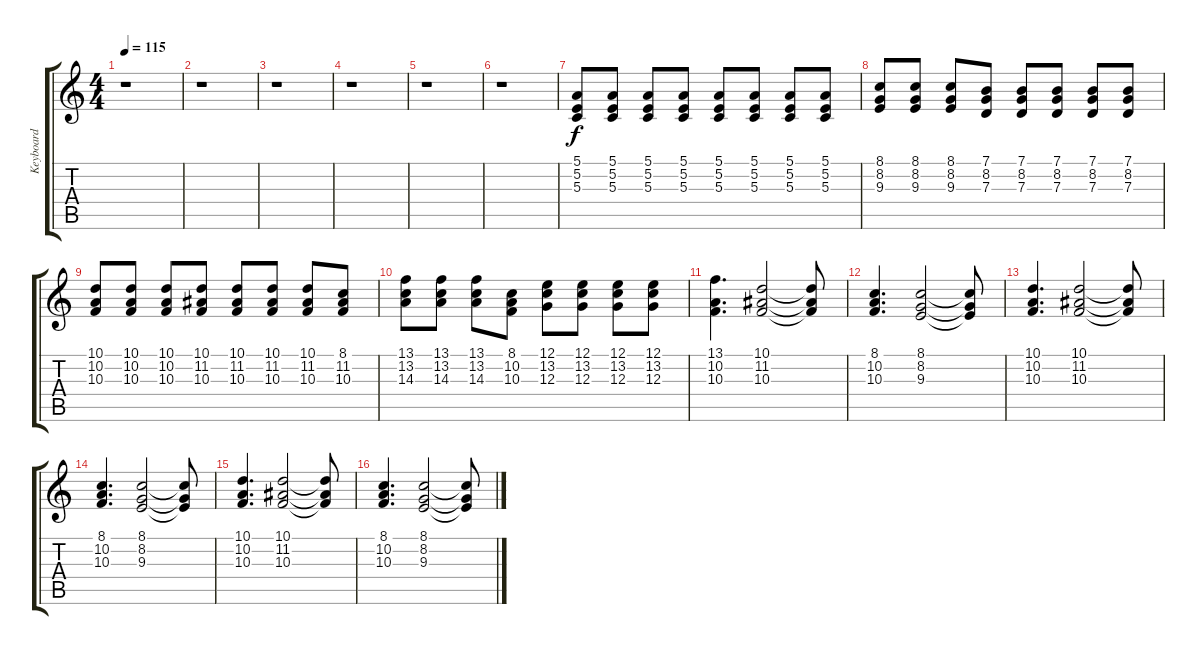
\track ("Keyboard" "Keyboard") {instrument synthbrass1}
\staff {score tabs}
\tuning (E4 B3 G3 D3 A2 E2) {hide}
\ts (4 4)
\tempo 115
\clef g2
\ks c
r.1{dy f} |
r.1 |
r.1 |
r.1 |
r.1 |
r.1 |
(5.1 5.2 5.3).8 (5.1 5.2 5.3).8 (5.1 5.2 5.3).8 (5.1 5.2 5.3).8 (5.1 5.2 5.3).8 (5.1 5.2 5.3).8 (5.1 5.2 5.3).8 (5.1 5.2 5.3).8 |
(8.1 8.2 9.3).8 (8.1 8.2 9.3).8 (8.1 8.2 9.3).8 (7.1 8.2 7.3).8 (7.1 8.2 7.3).8 (7.1 8.2 7.3).8 (7.1 8.2 7.3).8 (7.1 8.2 7.3).8 |
(10.1 10.2 10.3).8 (10.1 10.2 10.3).8 (10.1 10.2 10.3).8 (10.1 11.2 10.3).8 (10.1 11.2 10.3).8 (10.1 11.2 10.3).8 (10.1 11.2 10.3).8 (8.1 11.2 10.3).8 |
(13.1 13.2 14.3).8 (13.1 13.2 14.3).8 (13.1 13.2 14.3).8 (8.1 10.2 10.3).8 (12.1 13.2 12.3).8 (12.1 13.2 12.3).8 (12.1 13.2 12.3).8 (12.1 13.2 12.3).8 |
(13.1 10.2 10.3).4{d} (10.1 11.2 10.3).2 (10.1{t} 11.2{t} 10.3{t}).8 |
(8.1 10.2 10.3).4{d} (8.1 8.2 9.3).2 (8.1{t} 8.2{t} 9.3{t}).8 |
(10.1 10.2 10.3).4{d} (10.1 11.2 10.3).2 (10.1{t} 11.2{t} 10.3{t}).8 |
(8.1 10.2 10.3).4{d} (8.1 8.2 9.3).2 (8.1{t} 8.2{t} 9.3{t}).8 |
(10.1 10.2 10.3).4{d} (10.1 11.2 10.3).2 (10.1{t} 11.2{t} 10.3{t}).8 |
(8.1 10.2 10.3).4{d} (8.1 8.2 9.3).2 (8.1{t} 8.2{t} 9.3{t}).8
